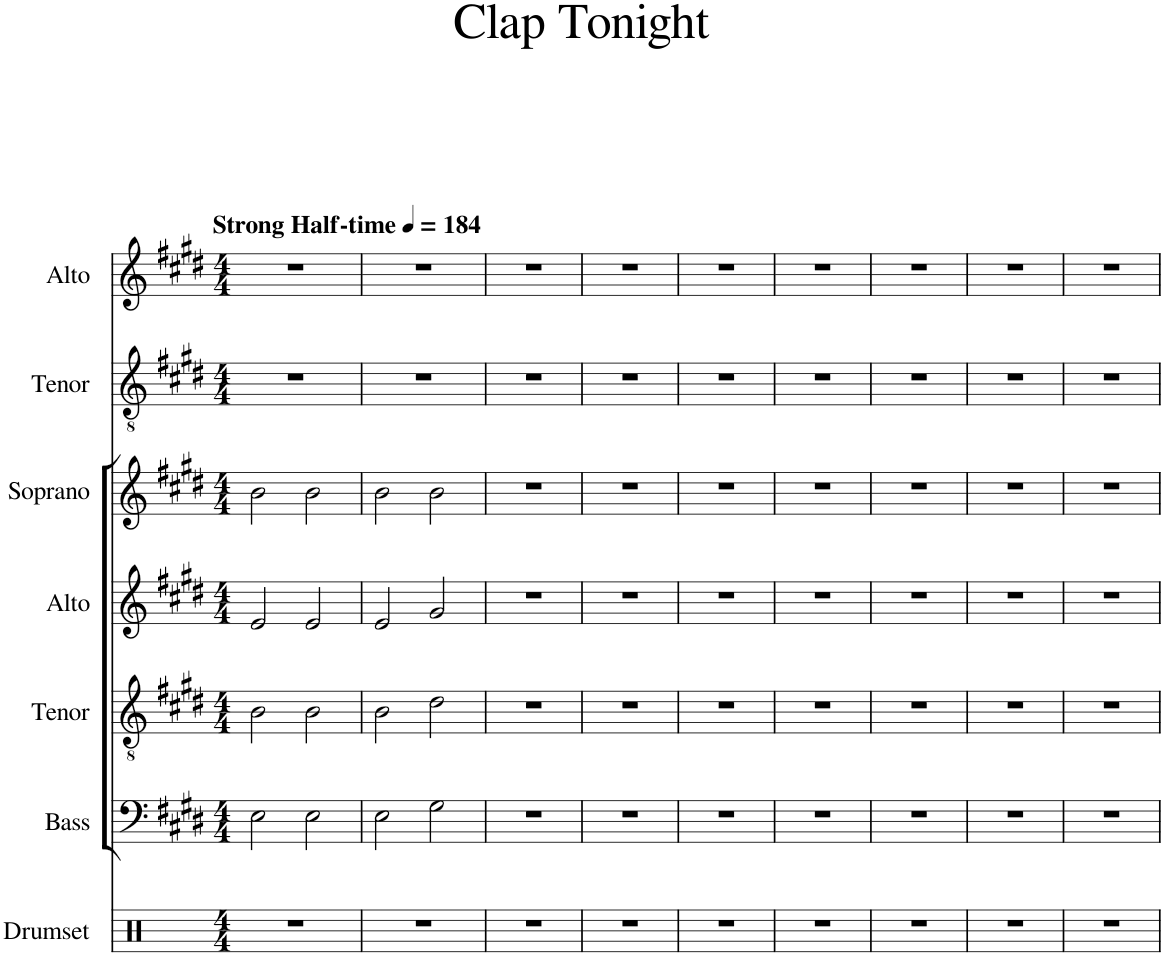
**kern	**kern	**kern	**kern	**kern	**kern	**kern
*part7	*part6	*part5	*part4	*part3	*part2	*part1
*staff7	*staff6	*staff5	*staff4	*staff3	*staff2	*staff1
*I"Drumset	*I"Bass	*I"Tenor	*I"Alto	*I"Soprano	*I"Tenor	*I"Alto
*I'Drs.	*I'B.	*I'T.	*I'A.	*I'S.	*I'T.	*I'A.
*clefX	*clefF4	*clefGv2	*clefG2	*clefG2	*clefGv2	*clefG2
*k[]	*k[f#c#g#d#]	*k[f#c#g#d#]	*k[f#c#g#d#]	*k[f#c#g#d#]	*k[f#c#g#d#]	*k[f#c#g#d#]
*M4/4	*M4/4	*M4/4	*M4/4	*M4/4	*M4/4	*M4/4
*MM184	*MM184	*MM184	*MM184	*MM184	*MM184	*MM184
=1	=1	=1	=1	=1	=1	=1
!	!	!	!	!	!	!LO:TX:a:B:t=Strong Half-time
1r	2E\	2B\	2e/	2b\	1r	1r
.	2E\	2B\	2e/	2b\	.	.
=2	=2	=2	=2	=2	=2	=2
1r	2E\	2B\	2e/	2b\	1r	1r
.	2G#\	2d#\	2g#/	2b\	.	.
=3	=3	=3	=3	=3	=3	=3
1r	1r	1r	1r	1r	1r	1r
=4	=4	=4	=4	=4	=4	=4
1r	1r	1r	1r	1r	1r	1r
=5	=5	=5	=5	=5	=5	=5
1r	1r	1r	1r	1r	1r	1r
=6	=6	=6	=6	=6	=6	=6
1r	1r	1r	1r	1r	1r	1r
=7	=7	=7	=7	=7	=7	=7
1r	1r	1r	1r	1r	1r	1r
=8	=8	=8	=8	=8	=8	=8
1r	1r	1r	1r	1r	1r	1r
=9	=9	=9	=9	=9	=9	=9
1r	1r	1r	1r	1r	1r	1r
=	=	=	=	=	=	=
*-	*-	*-	*-	*-	*-	*-
